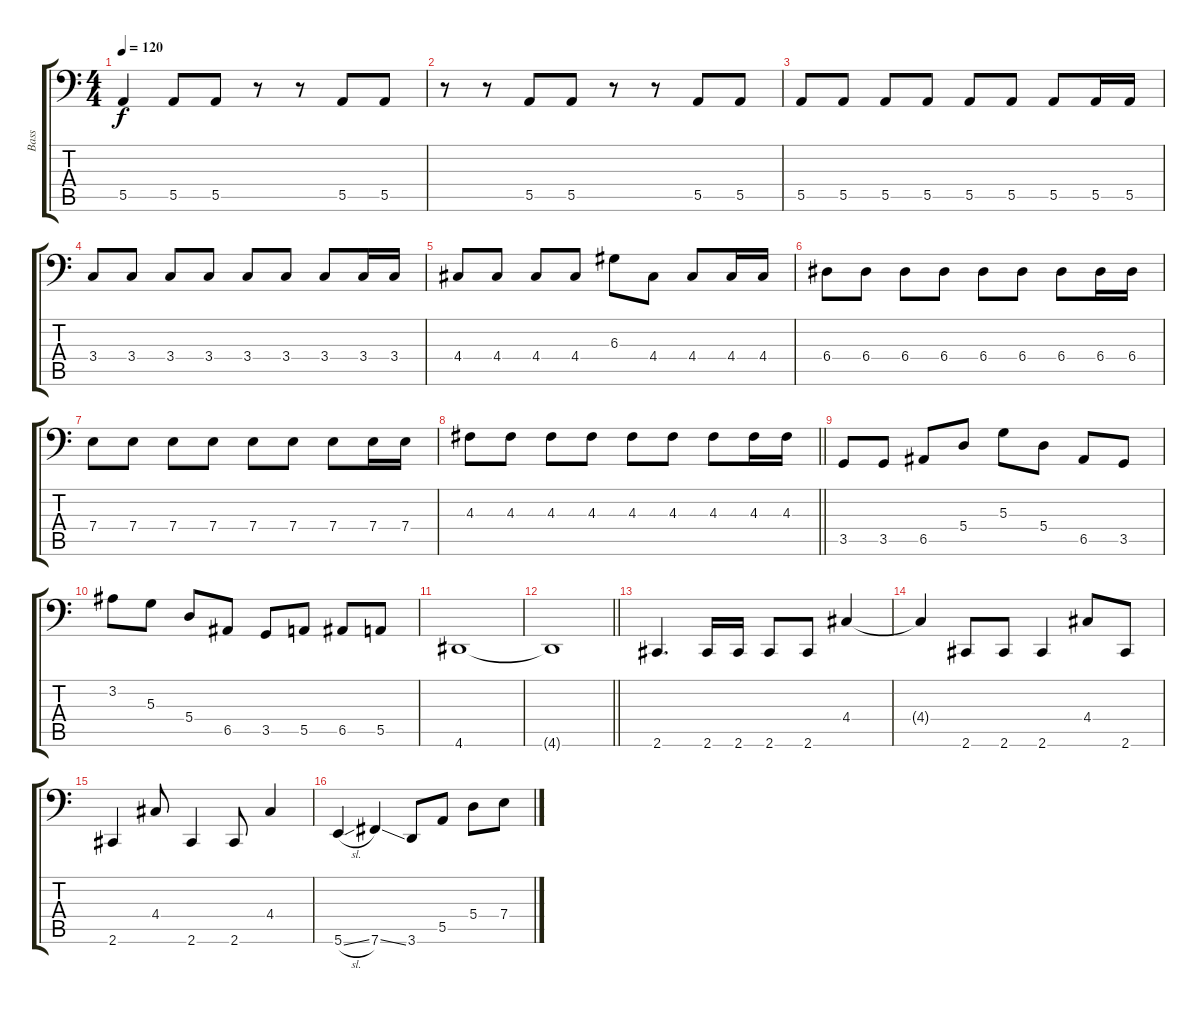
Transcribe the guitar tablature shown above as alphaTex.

\track ("Bass" "Bass") {instrument electricbassfinger}
\staff {score tabs}
\tuning (C3 G2 D2 A1 E1 B0) {hide}
\ts (4 4)
\tempo 120
\clef f4
\ks c
5.5.4{dy f} 5.5.8 5.5.8 r.8 r.8 5.5.8 5.5.8 |
r.8 r.8 5.5.8 5.5.8 r.8 r.8 5.5.8 5.5.8 |
5.5.8 5.5.8 5.5.8 5.5.8 5.5.8 5.5.8 5.5.8 5.5.16 5.5.16 |
3.4.8 3.4.8 3.4.8 3.4.8 3.4.8 3.4.8 3.4.8 3.4.16 3.4.16 |
4.4.8 4.4.8 4.4.8 4.4.8 6.3.8 4.4.8 4.4.8 4.4.16 4.4.16 |
6.4.8 6.4.8 6.4.8 6.4.8 6.4.8 6.4.8 6.4.8 6.4.16 6.4.16 |
7.4.8 7.4.8 7.4.8 7.4.8 7.4.8 7.4.8 7.4.8 7.4.16 7.4.16 |
\barLineRight lightlight
4.3.8 4.3.8 4.3.8 4.3.8 4.3.8 4.3.8 4.3.8 4.3.16 4.3.16 |
3.5.8 3.5.8 6.5.8 5.4.8 5.3.8 5.4.8 6.5.8 3.5.8 |
3.2.8 5.3.8 5.4.8 6.5.8 3.5.8 5.5.8 6.5.8 5.5.8 |
4.6.1 |
\barLineRight lightlight
4.6{t}.1 |
2.6.4{d} 2.6.16 2.6.16 2.6.8 2.6.8 4.4.4 |
4.4{t}.4 2.6.8 2.6.8 2.6.4 4.4.8 2.6.8 |
2.6.4 4.4.8 2.6.4 2.6.8 4.4.4 |
5.6{sl}.4 7.6{ss}.4 3.6.8 5.5.8 5.4.8 7.4.8
